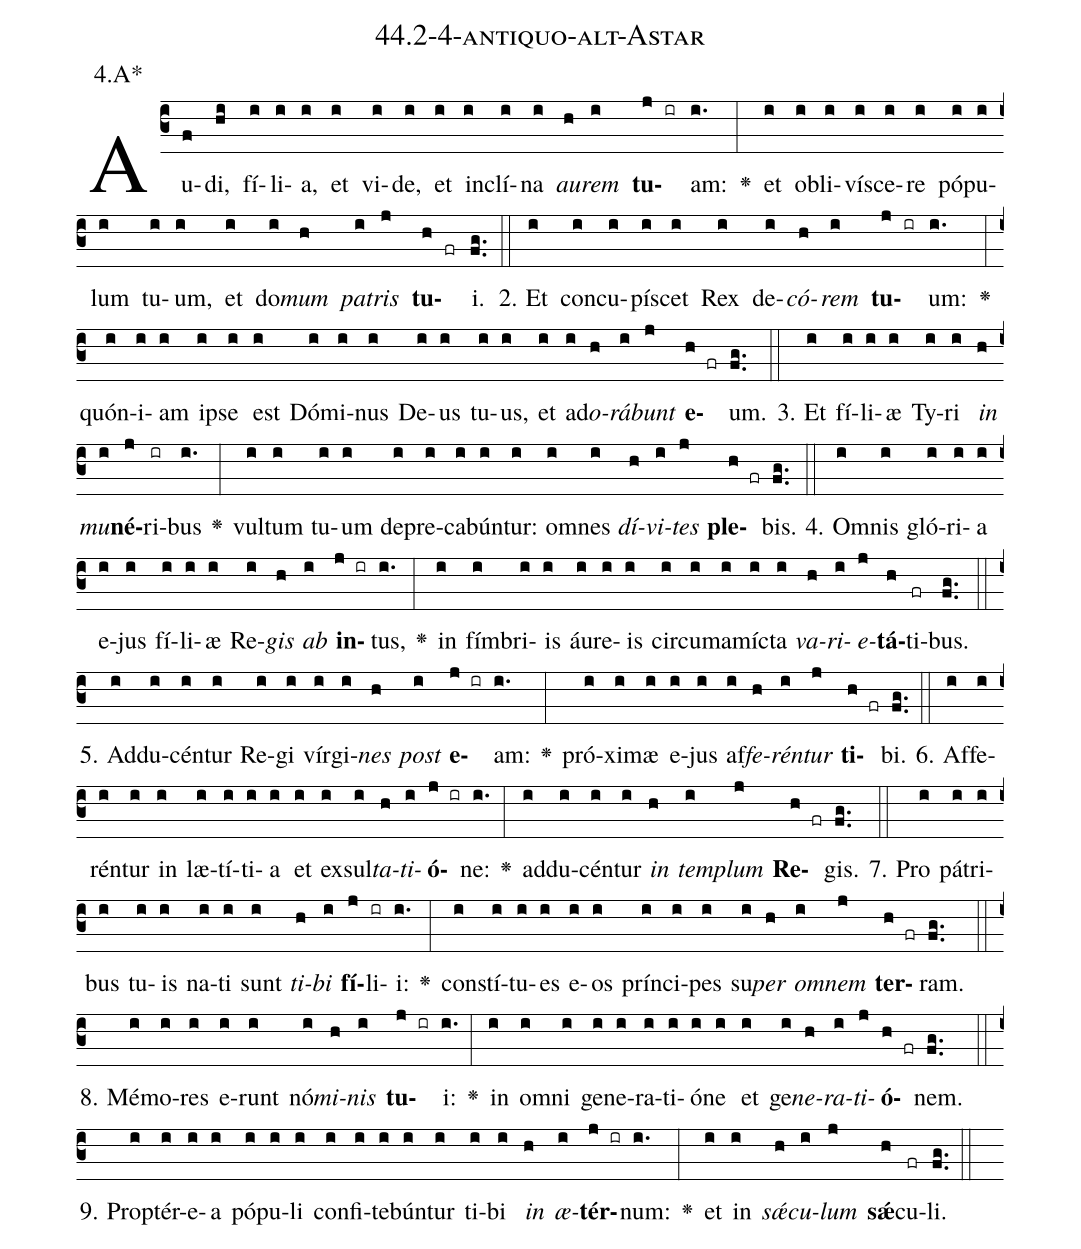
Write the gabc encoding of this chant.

name: 44.2-4-antiquo-alt-Astar;
annotation: 4.A*;
%%
(c3)Au(f)di,(hi) fí(i)li(i)a,(i) et(i) vi(i)de,(i) et(i) in(i)clí(i)na(i) <i>au</i>(h)<i>rem</i>(i) <b>tu</b>(j ir)am:(i.) <v>\greheightstar</v>(:) et(i) ob(i)li(i)ví(i)sce(i)re(i) pó(i)pu(i)lum(i) tu(i)um,(i) et(i) do(i)<i>mum</i>(h) <i>pa</i>(i)<i>tris</i>(j) <b>tu</b>(h fr)i.(fg..) (::)
2. Et(i) con(i)cu(i)pí(i)scet(i) Rex(i) de(i)<i>có</i>(h)<i>rem</i>(i) <b>tu</b>(j ir)um:(i.) <v>\greheightstar</v>(:) quón(i)i(i)am(i) ip(i)se(i) est(i) Dó(i)mi(i)nus(i) De(i)us(i) tu(i)us,(i) et(i) ad(i)<i>o</i>(h)<i>rá</i>(i)<i>bunt</i>(j) <b>e</b>(h fr)um.(fg..) (::)
3. Et(i) fí(i)li(i)æ(i) Ty(i)ri(i) <i>in</i>(h) <i>mu</i>(i)<b>né</b>(j)ri(ir)bus(i.) <v>\greheightstar</v>(:) vul(i)tum(i) tu(i)um(i) de(i)pre(i)ca(i)bún(i)tur:(i) om(i)nes(i) <i>dí</i>(h)<i>vi</i>(i)<i>tes</i>(j) <b>ple</b>(h fr)bis.(fg..) (::)
4. Om(i)nis(i) gló(i)ri(i)a(i) e(i)jus(i) fí(i)li(i)æ(i) Re(i)<i>gis</i>(h) <i>ab</i>(i) <b>in</b>(j ir)tus,(i.) <v>\greheightstar</v>(:) in(i) fím(i)bri(i)is(i) áu(i)re(i)is(i) cir(i)cum(i)a(i)míc(i)ta(i) <i>va</i>(h)<i>ri</i>(i)<i>e</i>(j)<b>tá</b>(h)ti(fr)bus.(fg..) (::)
5. Ad(i)du(i)cén(i)tur(i) Re(i)gi(i) vír(i)gi(i)<i>nes</i>(h) <i>post</i>(i) <b>e</b>(j ir)am:(i.) <v>\greheightstar</v>(:) pró(i)xi(i)mæ(i) e(i)jus(i) af(i)<i>fe</i>(h)<i>rén</i>(i)<i>tur</i>(j) <b>ti</b>(h fr)bi.(fg..) (::)
6. Af(i)fe(i)rén(i)tur(i) in(i) læ(i)tí(i)ti(i)a(i) et(i) ex(i)sul(i)<i>ta</i>(h)<i>ti</i>(i)<b>ó</b>(j ir)ne:(i.) <v>\greheightstar</v>(:) ad(i)du(i)cén(i)tur(i) <i>in</i>(h) <i>tem</i>(i)<i>plum</i>(j) <b>Re</b>(h fr)gis.(fg..) (::)
7. Pro(i) pá(i)tri(i)bus(i) tu(i)is(i) na(i)ti(i) sunt(i) <i>ti</i>(h)<i>bi</i>(i) <b>fí</b>(j)li(ir)i:(i.) <v>\greheightstar</v>(:) con(i)stí(i)tu(i)es(i) e(i)os(i) prín(i)ci(i)pes(i) su(i)<i>per</i>(h) <i>om</i>(i)<i>nem</i>(j) <b>ter</b>(h fr)ram.(fg..) (::)
8. Mé(i)mo(i)res(i) e(i)runt(i) nó(i)<i>mi</i>(h)<i>nis</i>(i) <b>tu</b>(j ir)i:(i.) <v>\greheightstar</v>(:) in(i) om(i)ni(i) ge(i)ne(i)ra(i)ti(i)ó(i)ne(i) et(i) ge(i)<i>ne</i>(h)<i>ra</i>(i)<i>ti</i>(j)<b>ó</b>(h fr)nem.(fg..) (::)
9. Prop(i)tér(i)e(i)a(i) pó(i)pu(i)li(i) con(i)fi(i)te(i)bún(i)tur(i) ti(i)bi(i) <i>in</i>(h) <i>æ</i>(i)<b>tér</b>(j ir)num:(i.) <v>\greheightstar</v>(:) et(i) in(i) <i>sǽ</i>(h)<i>cu</i>(i)<i>lum</i>(j) <b>sǽ</b>(h)cu(fr)li.(fg..) (::)
